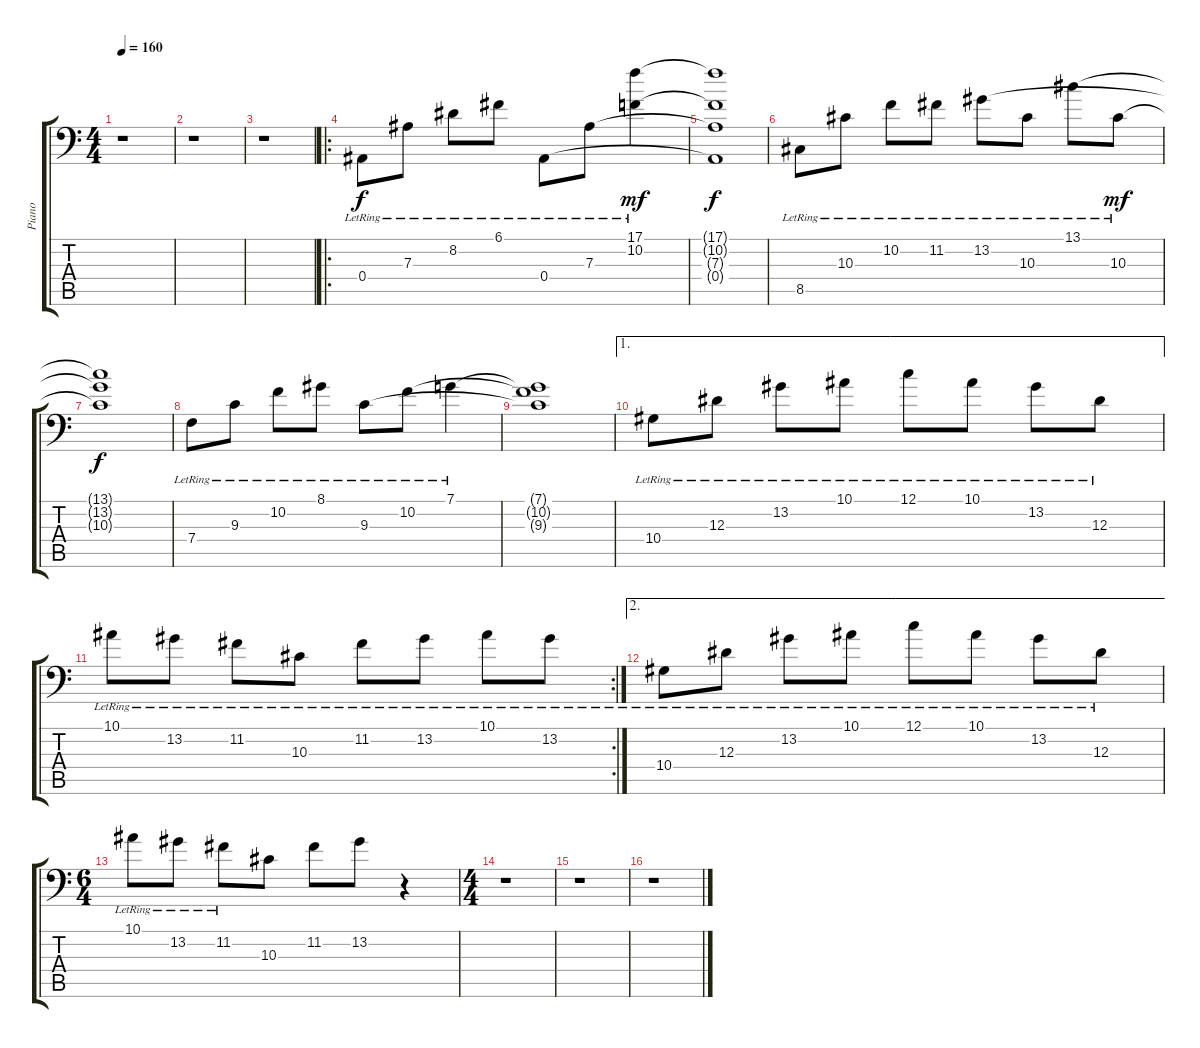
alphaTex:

\track ("Piano" "Piano") {instrument acousticgrandpiano}
\staff {score tabs}
\tuning (C4 G3 Eb3 Bb2 F2 Bb1) {hide}
\ts (4 4)
\tempo 160
\clef f4
\ks c
r.1{dy f} |
r.1 |
r.1 |
\ro
0.4{lr}.8 7.3{lr}.8 8.2{lr}.8 6.1{lr}.8 0.4{lr}.8 7.3{lr}.8 (17.1{lr} 10.2{lr}).4{dy mf} |
(17.1{t} 10.2{t} 7.3{t} 0.4{t}).1{dy f} |
8.5{lr}.8 10.3{lr}.8 10.2{lr}.8 11.2{lr}.8 13.2{lr}.8 10.3{lr}.8 13.1{lr}.8 10.3{lr}.8{dy mf} |
(13.1{t} 13.2{t} 10.3{t}).1{dy f} |
7.4{lr}.8 9.3{lr}.8 10.2{lr}.8 8.1{lr}.8 9.3{lr}.8 10.2{lr}.8 7.1{lr}.4 |
(7.1{t} 10.2{t} 9.3{t}).1 |
\ae 1
10.4{lr}.8 12.3{lr}.8 13.2{lr}.8 10.1{lr}.8 12.1{lr}.8 10.1{lr}.8 13.2{lr}.8 12.3{lr}.8 |
\rc 2
10.1{lr}.8 13.2{lr}.8 11.2{lr}.8 10.3{lr}.8 11.2{lr}.8 13.2{lr}.8 10.1{lr}.8 13.2{lr}.8 |
\ae 2
10.4{lr}.8 12.3{lr}.8 13.2{lr}.8 10.1{lr}.8 12.1{lr}.8 10.1{lr}.8 13.2{lr}.8 12.3{lr}.8 |
\ts (6 4)
10.1{lr}.8 13.2{lr}.8 11.2{lr}.8 10.3.8 11.2.8 13.2.8 r.4 |
\ts (4 4)
r.1 |
r.1 |
r.1
